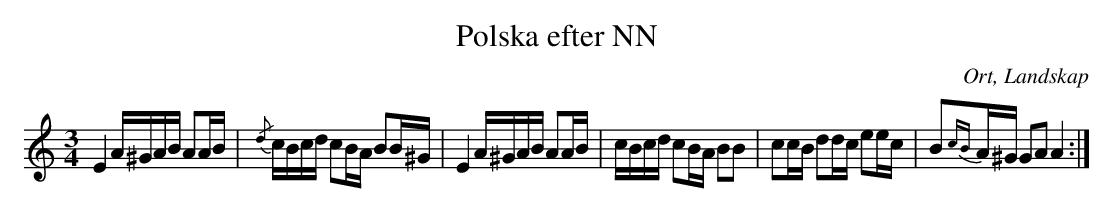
X:1
T:Polska efter NN
O:Ort, Landskap
M:3/4
L:1/16
K:C
E4 A^GAB A2AB|{/d}cBcd c2BA B2B^G|E4 A^GAB A2AB|cBcd c2BA B2B2|c2cB d2dc e2ec|B2{cB}A^G G2A2 A4:|
